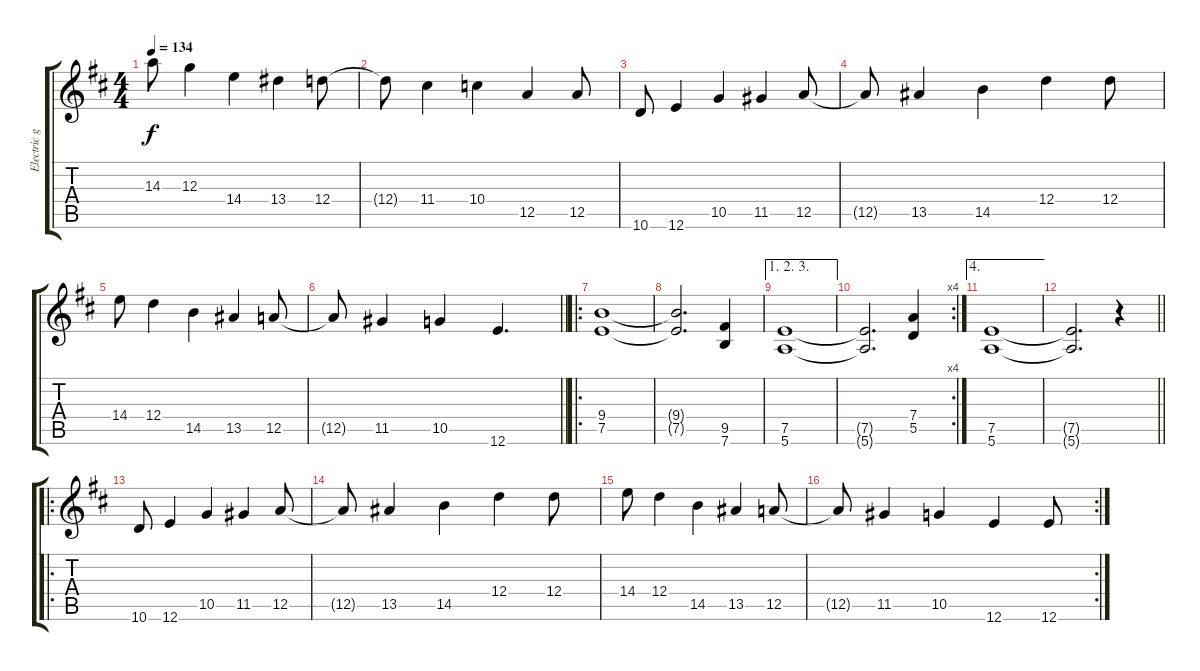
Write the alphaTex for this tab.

\track ("Electric guitar" "Electric g") {instrument overdrivenguitar}
\staff {score tabs}
\tuning (E4 B3 G3 D3 A2 E2) {hide}
\ts (4 4)
\tempo 134
\clef g2
\ks d
14.3.8{dy f} 12.3.4 14.4.4 13.4.4 12.4.8 |
12.4{t}.8 11.4.4 10.4.4 12.5.4 12.5.8 |
10.6.8 12.6.4 10.5.4 11.5.4 12.5.8 |
12.5{t}.8 13.5.4 14.5.4 12.4.4 12.4.8 |
14.4.8 12.4.4 14.5.4 13.5.4 12.5.8 |
\barLineRight lightlight
12.5{t}.8 11.5.4 10.5.4 12.6.4{d} |
\ro
(9.4 7.5).1 |
(9.4{t} 7.5{t}).2{d} (9.5 7.6).4 |
\ae (1 2 3)
(7.5 5.6).1 |
\rc 4
(7.5{t} 5.6{t}).2{d} (7.4 5.5).4 |
\ae 4
(7.5 5.6).1 |
\barLineRight lightlight
(7.5{t} 5.6{t}).2{d} r.4 |
\ro
10.6.8 12.6.4 10.5.4 11.5.4 12.5.8 |
12.5{t}.8 13.5.4 14.5.4 12.4.4 12.4.8 |
14.4.8 12.4.4 14.5.4 13.5.4 12.5.8 |
\rc 2
12.5{t}.8 11.5.4 10.5.4 12.6.4 12.6.8
